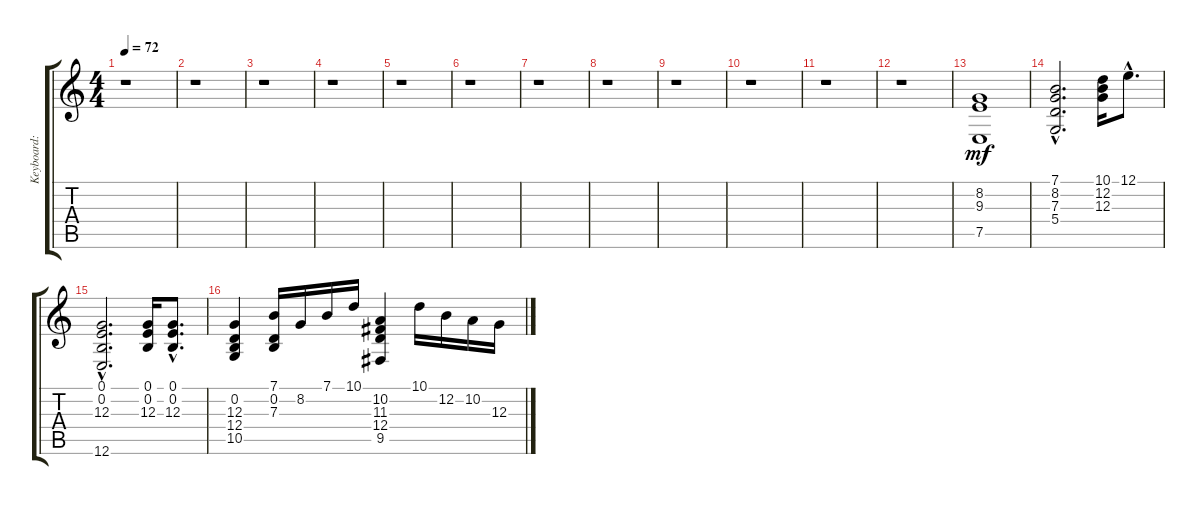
\track ("Keyboard: Reed" "Keyboard: ") {instrument acousticgrandpiano}
\staff {score tabs}
\tuning (E4 B3 G3 D3 A2 E2) {hide}
\ts (4 4)
\tempo 72
\clef g2
\ks c
r.1{dy mf instrument acousticgrandpiano} |
r.1 |
r.1 |
r.1 |
r.1 |
r.1 |
r.1 |
r.1 |
r.1 |
r.1 |
r.1 |
r.1 |
(8.2 9.3 7.5).1 |
(7.1{hac} 8.2{hac} 7.3{hac} 5.4).2{d} (10.1 12.2 12.3).16 12.1{hac}.8{d} |
(0.1{hac} 0.2{hac} 12.3{hac} 12.6).2{d} (0.1 0.2 12.3).16 (0.1{hac} 0.2{hac} 12.3{hac}).8{d} |
(0.2 12.3 12.4 10.5).4 (7.1 0.2 7.3).16 8.2.16 7.1.16 10.1.16 (10.2 11.3 12.4 9.5).4 10.1.16 12.2.16 10.2.16 12.3.16
